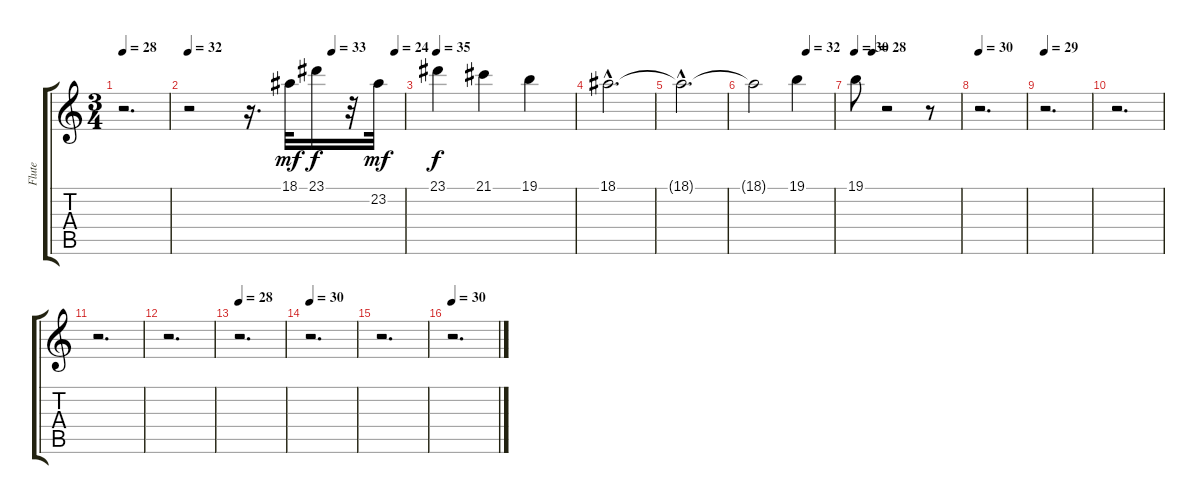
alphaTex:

\track ("Flute" "Flute") {instrument flute}
\staff {score tabs}
\tuning (E4 B3 G3 D3 A2 E2) {hide}
\ts (3 4)
\tempo 28
\clef g2
\ks c
r.2{d dy f} |
\tempo 32
\tempo (33 0.6666666666666666)
\tempo (24 0.9583333333333334)
r.2 r.16{d} 18.1.32{dy mf} 23.1.16{dy f} r.32 23.2.32{dy mf} |
\tempo 35
23.1.4{dy f} 21.1.4 19.1.4 |
18.1{hac}.2{d} |
18.1{hac t}.2{d} |
\tempo (32 0.6666666666666666)
18.1{t}.2 19.1.4 |
\tempo 30
\tempo (28 0.16666666666666666)
19.1.8 r.2 r.8 |
\tempo 30
r.2{d} |
\tempo 29
r.2{d} |
r.2{d} |
r.2{d} |
r.2{d} |
\tempo 28
r.2{d} |
\tempo 30
r.2{d} |
r.2{d} |
\tempo 30
r.2{d}
